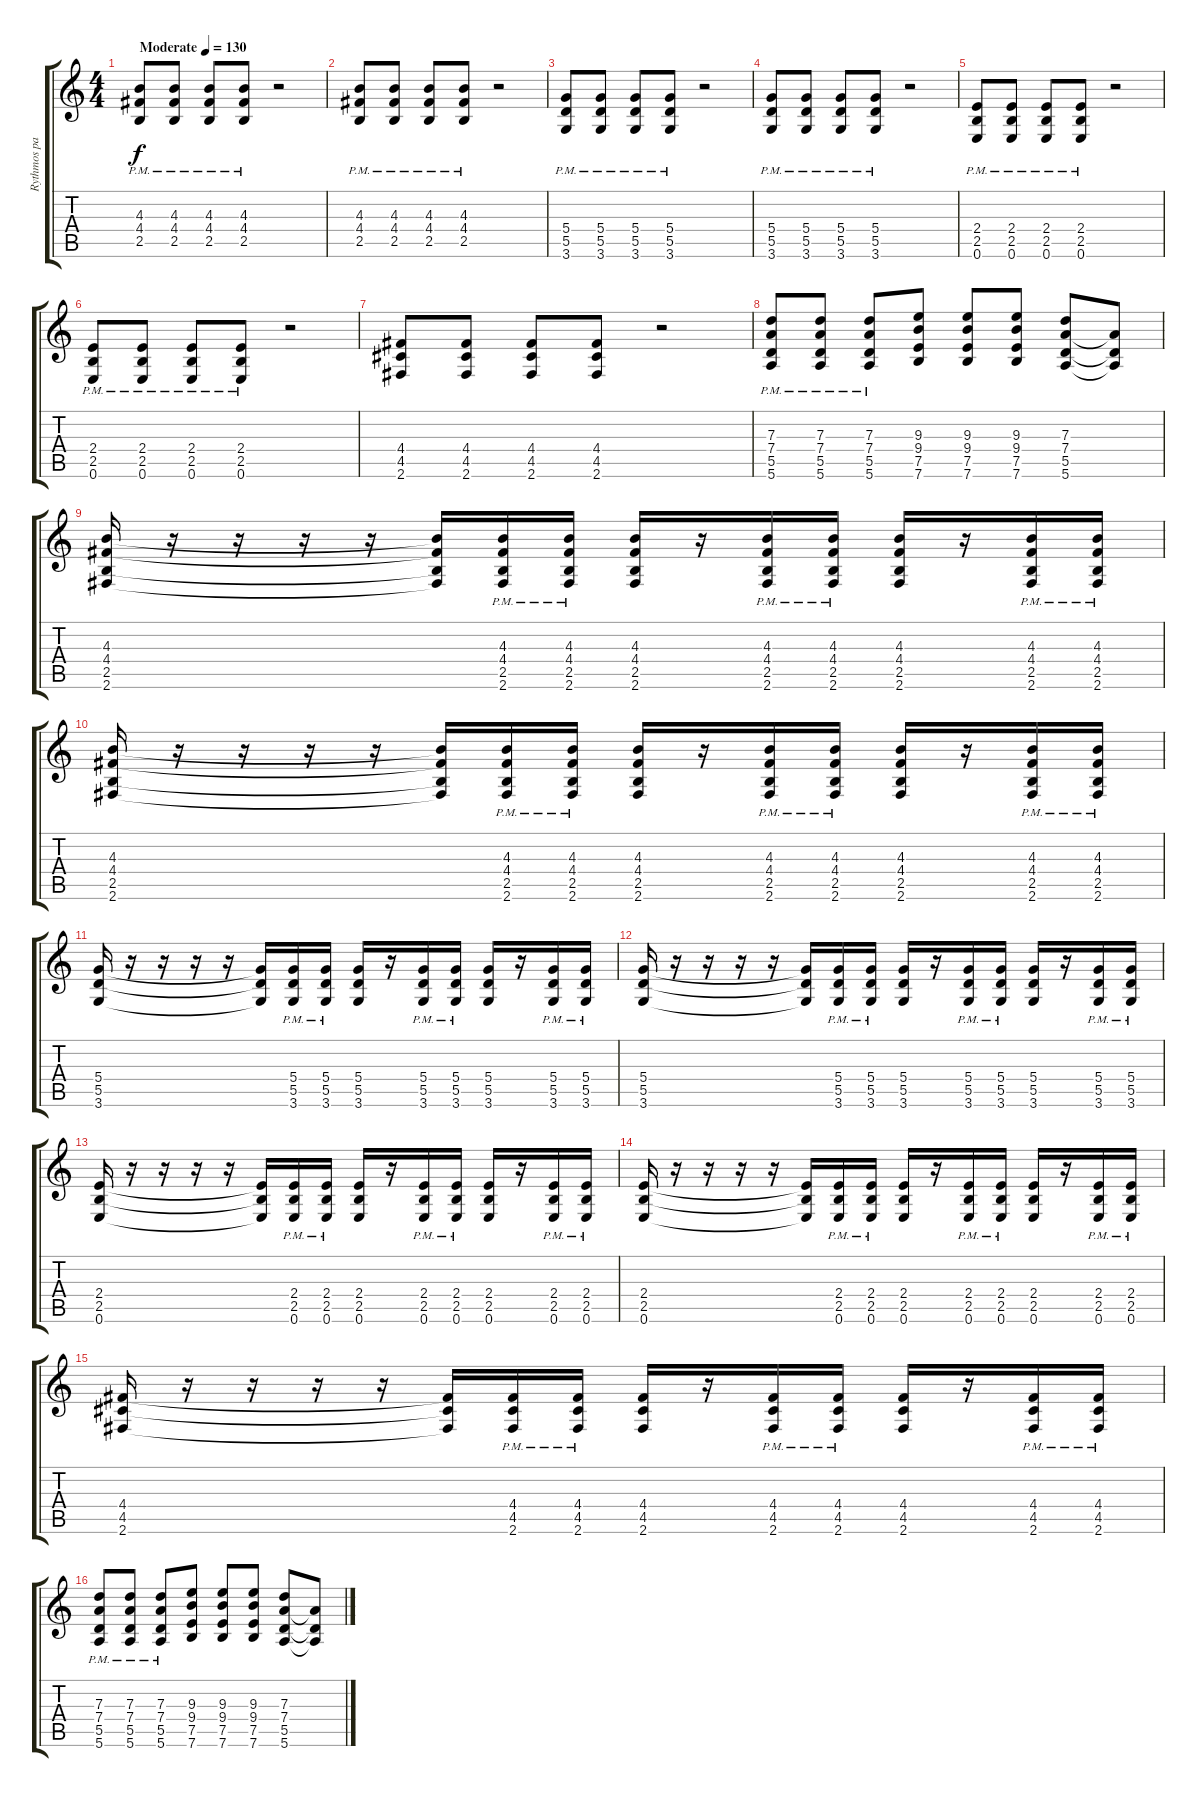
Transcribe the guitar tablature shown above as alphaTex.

\track ("Rythmos panagioti" "Rythmos pa") {instrument overdrivenguitar}
\staff {score tabs}
\tuning (E4 B3 G3 D3 A2 E2) {hide}
\ts (4 4)
\tempo (130 "Moderate")
\clef g2
\ks c
(4.3{pm} 4.4{pm} 2.5{pm}).8{dy f instrument overdrivenguitar} (4.3{pm} 4.4{pm} 2.5{pm}).8 (4.3{pm} 4.4{pm} 2.5{pm}).8 (4.3{pm} 4.4{pm} 2.5{pm}).8 r.2 |
(4.3{pm} 4.4{pm} 2.5{pm}).8 (4.3{pm} 4.4{pm} 2.5{pm}).8 (4.3{pm} 4.4{pm} 2.5{pm}).8 (4.3{pm} 4.4{pm} 2.5{pm}).8 r.2 |
(5.4{pm} 5.5{pm} 3.6{pm}).8 (5.4{pm} 5.5{pm} 3.6{pm}).8 (5.4{pm} 5.5{pm} 3.6{pm}).8 (5.4{pm} 5.5{pm} 3.6{pm}).8 r.2 |
(5.4{pm} 5.5{pm} 3.6{pm}).8 (5.4{pm} 5.5{pm} 3.6{pm}).8 (5.4{pm} 5.5{pm} 3.6{pm}).8 (5.4{pm} 5.5{pm} 3.6{pm}).8 r.2 |
(2.4{pm} 2.5{pm} 0.6{pm}).8 (2.4{pm} 2.5{pm} 0.6{pm}).8 (2.4{pm} 2.5{pm} 0.6{pm}).8 (2.4{pm} 2.5{pm} 0.6{pm}).8 r.2 |
(2.4{pm} 2.5{pm} 0.6{pm}).8 (2.4{pm} 2.5{pm} 0.6{pm}).8 (2.4{pm} 2.5{pm} 0.6{pm}).8 (2.4{pm} 2.5{pm} 0.6{pm}).8 r.2 |
(4.4 4.5 2.6).8 (4.4 4.5 2.6).8 (4.4 4.5 2.6).8 (4.4 4.5 2.6).8 r.2 |
(7.3{pm} 7.4{pm} 5.5{pm} 5.6{pm}).8 (7.3 7.4 5.5{pm} 5.6{pm}).8 (7.3 7.4 5.5 5.6{pm}).8 (9.3 9.4 7.5 7.6).8 (9.3 9.4 7.5 7.6).8 (9.3 9.4 7.5 7.6).8 (7.3 7.4 5.5 5.6).8 (7.4{t} 5.5{t} 5.6{t}).8 |
(4.3 4.4 2.5 2.6).16 r.16 r.16 r.16 r.16 (4.3{t} 4.4{t} 2.5{t} 2.6{t}).16 (4.3 4.4{pm} 2.5{pm} 2.6{pm}).16 (4.3 4.4{pm} 2.5{pm} 2.6{pm}).16 (4.3 4.4 2.5 2.6).16 r.16 (4.3 4.4{pm} 2.5{pm} 2.6{pm}).16 (4.3 4.4{pm} 2.5{pm} 2.6{pm}).16 (4.3 4.4 2.5 2.6).16 r.16 (4.3 4.4{pm} 2.5{pm} 2.6).16 (4.3 4.4{pm} 2.5{pm} 2.6).16 |
(4.3 4.4 2.5 2.6).16 r.16 r.16 r.16 r.16 (4.3{t} 4.4{t} 2.5{t} 2.6{t}).16 (4.3 4.4{pm} 2.5{pm} 2.6{pm}).16 (4.3 4.4{pm} 2.5{pm} 2.6{pm}).16 (4.3 4.4 2.5 2.6).16 r.16 (4.3 4.4{pm} 2.5{pm} 2.6{pm}).16 (4.3 4.4{pm} 2.5{pm} 2.6{pm}).16 (4.3 4.4 2.5 2.6).16 r.16 (4.3 4.4{pm} 2.5{pm} 2.6).16 (4.3 4.4{pm} 2.5{pm} 2.6).16 |
(5.4 5.5 3.6).16 r.16 r.16 r.16 r.16 (5.4{t} 5.5{t} 3.6{t}).16 (5.4{pm} 5.5{pm} 3.6{pm}).16 (5.4{pm} 5.5{pm} 3.6{pm}).16 (5.4 5.5 3.6).16 r.16 (5.4{pm} 5.5{pm} 3.6{pm}).16 (5.4{pm} 5.5{pm} 3.6{pm}).16 (5.4 5.5 3.6).16 r.16 (5.4{pm} 5.5{pm} 3.6).16 (5.4{pm} 5.5{pm} 3.6).16 |
(5.4 5.5 3.6).16 r.16 r.16 r.16 r.16 (5.4{t} 5.5{t} 3.6{t}).16 (5.4{pm} 5.5{pm} 3.6{pm}).16 (5.4{pm} 5.5{pm} 3.6{pm}).16 (5.4 5.5 3.6).16 r.16 (5.4{pm} 5.5{pm} 3.6{pm}).16 (5.4{pm} 5.5{pm} 3.6{pm}).16 (5.4 5.5 3.6).16 r.16 (5.4{pm} 5.5{pm} 3.6).16 (5.4{pm} 5.5{pm} 3.6).16 |
(2.4 2.5 0.6).16 r.16 r.16 r.16 r.16 (2.4{t} 2.5{t} 0.6{t}).16 (2.4{pm} 2.5{pm} 0.6{pm}).16 (2.4{pm} 2.5{pm} 0.6{pm}).16 (2.4 2.5 0.6).16 r.16 (2.4{pm} 2.5{pm} 0.6{pm}).16 (2.4{pm} 2.5{pm} 0.6{pm}).16 (2.4 2.5 0.6).16 r.16 (2.4{pm} 2.5{pm} 0.6).16 (2.4{pm} 2.5{pm} 0.6).16 |
(2.4 2.5 0.6).16 r.16 r.16 r.16 r.16 (2.4{t} 2.5{t} 0.6{t}).16 (2.4{pm} 2.5{pm} 0.6{pm}).16 (2.4{pm} 2.5{pm} 0.6{pm}).16 (2.4 2.5 0.6).16 r.16 (2.4{pm} 2.5{pm} 0.6{pm}).16 (2.4{pm} 2.5{pm} 0.6{pm}).16 (2.4 2.5 0.6).16 r.16 (2.4{pm} 2.5{pm} 0.6).16 (2.4{pm} 2.5{pm} 0.6).16 |
(4.4 4.5 2.6).16 r.16 r.16 r.16 r.16 (4.4{t} 4.5{t} 2.6{t}).16 (4.4{pm} 4.5{pm} 2.6{pm}).16 (4.4 4.5{pm} 2.6{pm}).16 (4.4 4.5 2.6).16 r.16 (4.4{pm} 4.5{pm} 2.6{pm}).16 (4.4{pm} 4.5{pm} 2.6{pm}).16 (4.4 4.5 2.6).16 r.16 (4.4{pm} 4.5{pm} 2.6).16 (4.4{pm} 4.5{pm} 2.6).16 |
(7.3{pm} 7.4{pm} 5.5{pm} 5.6{pm}).8 (7.3 7.4 5.5{pm} 5.6{pm}).8 (7.3 7.4 5.5 5.6{pm}).8 (9.3 9.4 7.5 7.6).8 (9.3 9.4 7.5 7.6).8 (9.3 9.4 7.5 7.6).8 (7.3 7.4 5.5 5.6).8 (7.4{t} 5.5{t} 5.6{t}).8
